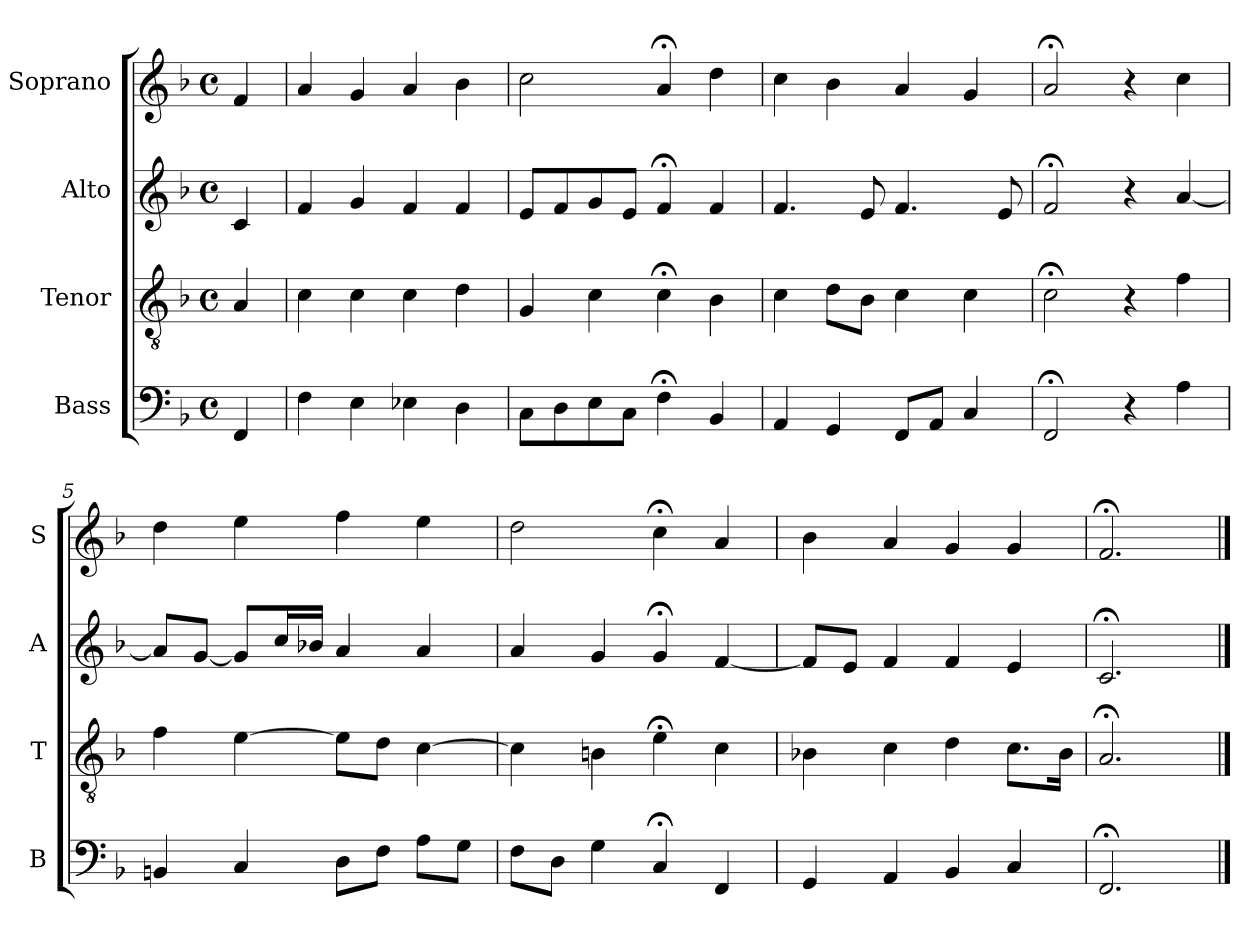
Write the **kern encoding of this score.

**kern	**kern	**kern	**kern
*part4	*part3	*part2	*part1
*staff4	*staff3	*staff2	*staff1
*I"Bass	*I"Tenor	*I"Alto	*I"Soprano
*I'B	*I'T	*I'A	*I'S
*clefF4	*clefGv2	*clefG2	*clefG2
*k[b-]	*k[b-]	*k[b-]	*k[b-]
*F:	*F:	*F:	*F:
*M4/4	*M4/4	*M4/4	*M4/4
*met(c)	*met(c)	*met(c)	*met(c)
*MM100	*MM100	*MM100	*MM100
=	=	=	=
4FF	4A	4c	4f
=1	=1	=1	=1
4F	4c	4f	4a
4E	4c	4g	4g
4E-X	4c	4f	4a
4D	4d	4f	4b-
=2	=2	=2	=2
8CL	4G	8eL	2cc
8D	.	8f	.
8E	4c	8g	.
8CJ	.	8eJ	.
4F;<	4c;<	4f;<	4a;<
4BB-	4B-	4f	4dd
=3	=3	=3	=3
4AA	4c	4.f	4cc
4GG	8dL	.	4b-
.	8B-J	8e	.
8FFL	4c	4.f	4a
8AAJ	.	.	.
4C	4c	.	4g
.	.	8e	.
=4	=4	=4	=4
2FF;<i	2c;<	2f;<i	2a;<
4r	4r	4r	4r
4Ai	4f	[4ai	4cc
=5	=5	=5	=5
4BBn	4f	8aiL]	4dd
.	.	[8gJ	.
4C	[4e	8gL]	4ee
.	.	16ccL	.
.	.	16b-XJJ	.
8DL	8eL]	4a	4ff
8FJ	8dJ	.	.
8AL	[4c	4a	4ee
8GJ	.	.	.
=6	=6	=6	=6
8FL	4c]	4a	2dd
8DJ	.	.	.
4G	4Bn	4g	.
4C;<	4e;<	4g;<	4cc;<
4FF	4c	[4f	4a
=7	=7	=7	=7
4GG	4B-X	8fL]	4b-
.	.	8eJ	.
4AA	4c	4f	4a
4BB-	4d	4f	4g
4C	8.cL	4e	4g
.	16B-Jk	.	.
=8	=8	=8	=8
2.FF;<	2.A;<	2.c;<	2.f;<
==	==	==	==
*-	*-	*-	*-
